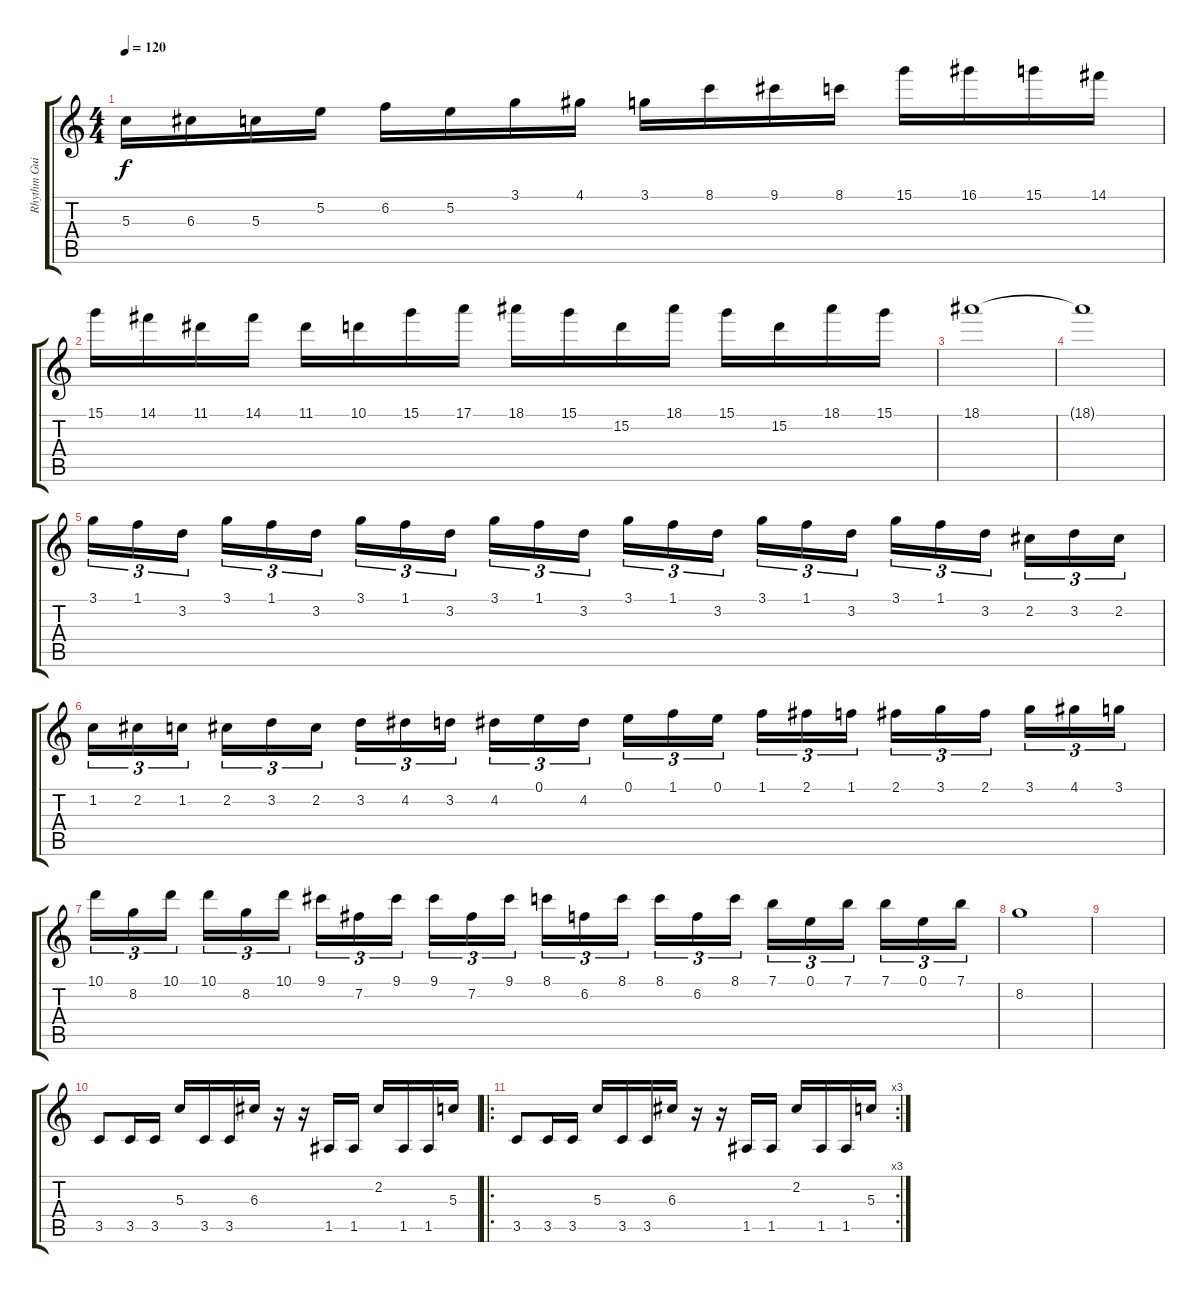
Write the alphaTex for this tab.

\track ("Rhythm Guitar" "Rhythm Gui") {instrument distortionguitar}
\staff {score tabs}
\tuning (E4 B3 G3 D3 A2 E2) {hide}
\ts (4 4)
\tempo 120
\clef g2
\ks c
5.3.16{dy f} 6.3.16 5.3.16 5.2.16 6.2.16 5.2.16 3.1.16 4.1.16 3.1.16 8.1.16 9.1.16 8.1.16 15.1.16 16.1.16 15.1.16 14.1.16 |
15.1.16 14.1.16 11.1.16 14.1.16 11.1.16 10.1.16 15.1.16 17.1.16 18.1.16 15.1.16 15.2.16 18.1.16 15.1.16 15.2.16 18.1.16 15.1.16 |
18.1.1 |
18.1{t}.1 |
3.1.16{tu (3 2)} 1.1.16{tu (3 2)} 3.2.16{tu (3 2)} 3.1.16{tu (3 2)} 1.1.16{tu (3 2)} 3.2.16{tu (3 2)} 3.1.16{tu (3 2)} 1.1.16{tu (3 2)} 3.2.16{tu (3 2)} 3.1.16{tu (3 2)} 1.1.16{tu (3 2)} 3.2.16{tu (3 2)} 3.1.16{tu (3 2)} 1.1.16{tu (3 2)} 3.2.16{tu (3 2)} 3.1.16{tu (3 2)} 1.1.16{tu (3 2)} 3.2.16{tu (3 2)} 3.1.16{tu (3 2)} 1.1.16{tu (3 2)} 3.2.16{tu (3 2)} 2.2.16{tu (3 2)} 3.2.16{tu (3 2)} 2.2.16{tu (3 2)} |
1.2.16{tu (3 2)} 2.2.16{tu (3 2)} 1.2.16{tu (3 2)} 2.2.16{tu (3 2)} 3.2.16{tu (3 2)} 2.2.16{tu (3 2)} 3.2.16{tu (3 2)} 4.2.16{tu (3 2)} 3.2.16{tu (3 2)} 4.2.16{tu (3 2)} 0.1.16{tu (3 2)} 4.2.16{tu (3 2)} 0.1.16{tu (3 2)} 1.1.16{tu (3 2)} 0.1.16{tu (3 2)} 1.1.16{tu (3 2)} 2.1.16{tu (3 2)} 1.1.16{tu (3 2)} 2.1.16{tu (3 2)} 3.1.16{tu (3 2)} 2.1.16{tu (3 2)} 3.1.16{tu (3 2)} 4.1.16{tu (3 2)} 3.1.16{tu (3 2)} |
10.1.16{tu (3 2)} 8.2.16{tu (3 2)} 10.1.16{tu (3 2)} 10.1.16{tu (3 2)} 8.2.16{tu (3 2)} 10.1.16{tu (3 2)} 9.1.16{tu (3 2)} 7.2.16{tu (3 2)} 9.1.16{tu (3 2)} 9.1.16{tu (3 2)} 7.2.16{tu (3 2)} 9.1.16{tu (3 2)} 8.1.16{tu (3 2)} 6.2.16{tu (3 2)} 8.1.16{tu (3 2)} 8.1.16{tu (3 2)} 6.2.16{tu (3 2)} 8.1.16{tu (3 2)} 7.1.16{tu (3 2)} 0.1.16{tu (3 2)} 7.1.16{tu (3 2)} 7.1.16{tu (3 2)} 0.1.16{tu (3 2)} 7.1.16{tu (3 2)} |
8.2.1 |
|
3.5.8 3.5.16 3.5.16 5.3.16 3.5.16 3.5.16 6.3.16 r.16 r.16 1.5.16 1.5.16 2.2.16 1.5.16 1.5.16 5.3.16 |
\ro
\rc 3
3.5.8 3.5.16 3.5.16 5.3.16 3.5.16 3.5.16 6.3.16 r.16 r.16 1.5.16 1.5.16 2.2.16 1.5.16 1.5.16 5.3.16
